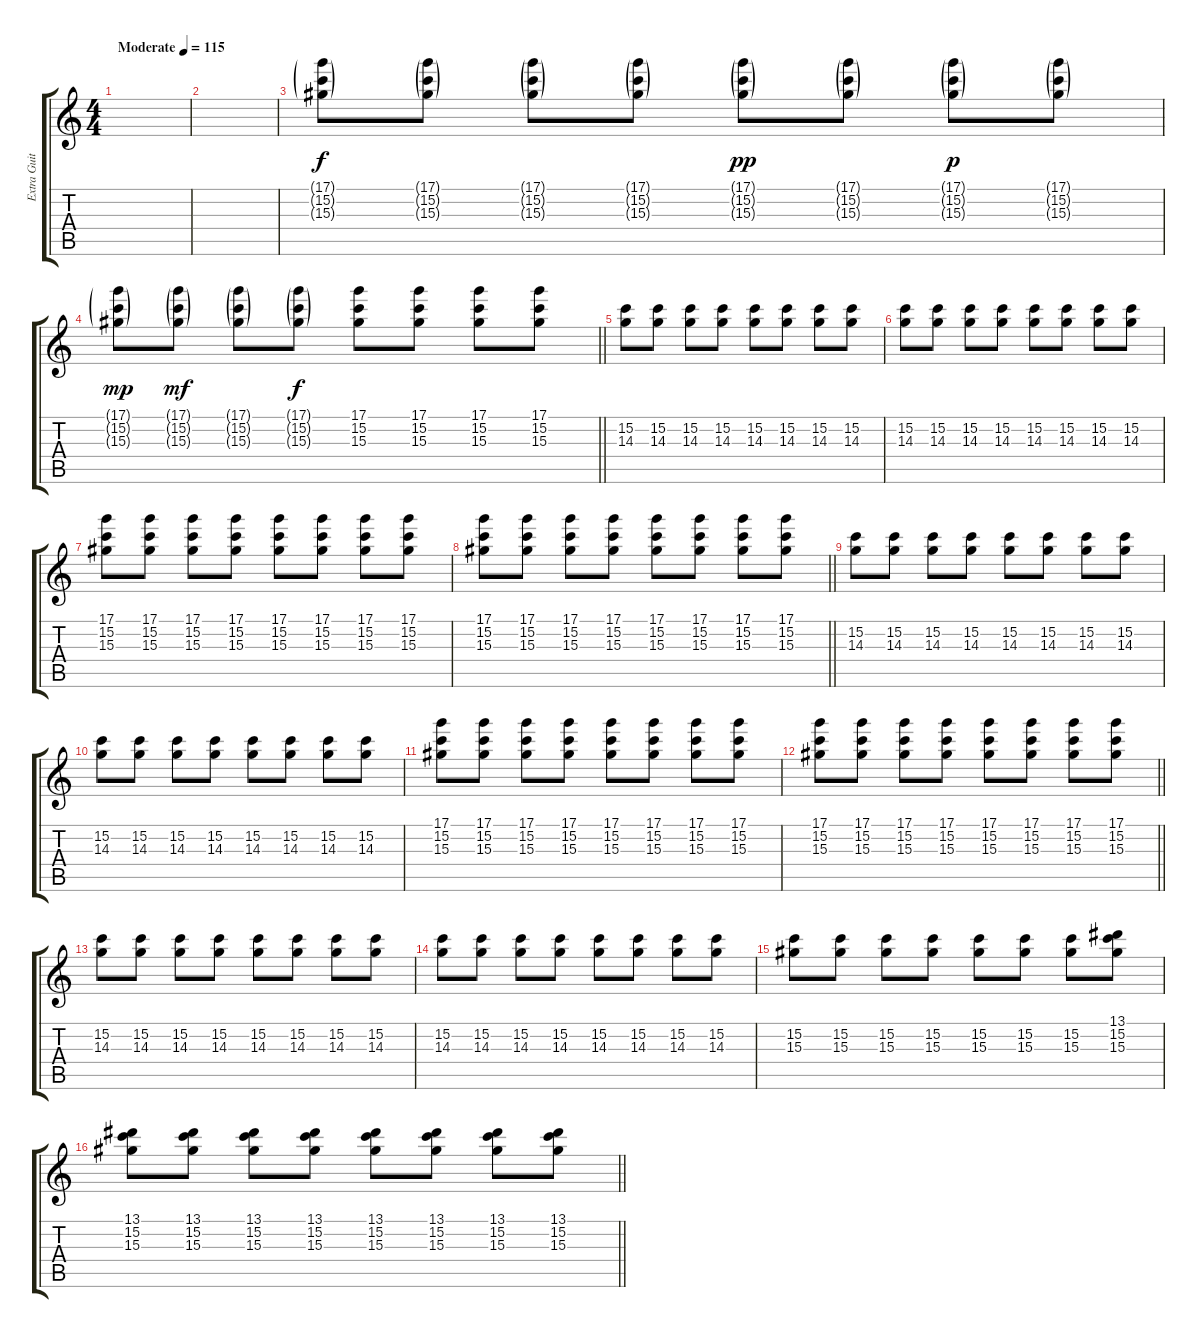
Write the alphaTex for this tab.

\track ("Extra Guitar" "Extra Guit") {instrument overdrivenguitar}
\staff {score tabs}
\tuning (D4 A3 F3 C3 G2 C2) {hide}
\ts (4 4)
\tempo (115 "Moderate")
\clef g2
\ks c
|
|
(17.1{g} 15.2{g} 15.3{g}).8 (17.1{g} 15.2{g} 15.3{g}).8 (17.1{g} 15.2{g} 15.3{g}).8 (17.1{g} 15.2{g} 15.3{g}).8 (17.1{g} 15.2{g} 15.3{g}).8{dy pp} (17.1{g} 15.2{g} 15.3{g}).8 (17.1{g} 15.2{g} 15.3{g}).8{dy p} (17.1{g} 15.2{g} 15.3{g}).8 |
\barLineRight lightlight
(17.1{g} 15.2{g} 15.3{g}).8{dy mp} (17.1{g} 15.2{g} 15.3{g}).8{dy mf} (17.1{g} 15.2{g} 15.3{g}).8 (17.1{g} 15.2{g} 15.3{g}).8{dy f} (17.1 15.2 15.3).8 (17.1 15.2 15.3).8 (17.1 15.2 15.3).8 (17.1 15.2 15.3).8 |
(15.2 14.3).8 (15.2 14.3).8 (15.2 14.3).8 (15.2 14.3).8 (15.2 14.3).8 (15.2 14.3).8 (15.2 14.3).8 (15.2 14.3).8 |
(15.2 14.3).8 (15.2 14.3).8 (15.2 14.3).8 (15.2 14.3).8 (15.2 14.3).8 (15.2 14.3).8 (15.2 14.3).8 (15.2 14.3).8 |
(17.1 15.2 15.3).8 (17.1 15.2 15.3).8 (17.1 15.2 15.3).8 (17.1 15.2 15.3).8 (17.1 15.2 15.3).8 (17.1 15.2 15.3).8 (17.1 15.2 15.3).8 (17.1 15.2 15.3).8 |
\barLineRight lightlight
(17.1 15.2 15.3).8 (17.1 15.2 15.3).8 (17.1 15.2 15.3).8 (17.1 15.2 15.3).8 (17.1 15.2 15.3).8 (17.1 15.2 15.3).8 (17.1 15.2 15.3).8 (17.1 15.2 15.3).8 |
(15.2 14.3).8 (15.2 14.3).8 (15.2 14.3).8 (15.2 14.3).8 (15.2 14.3).8 (15.2 14.3).8 (15.2 14.3).8 (15.2 14.3).8 |
(15.2 14.3).8 (15.2 14.3).8 (15.2 14.3).8 (15.2 14.3).8 (15.2 14.3).8 (15.2 14.3).8 (15.2 14.3).8 (15.2 14.3).8 |
(17.1 15.2 15.3).8 (17.1 15.2 15.3).8 (17.1 15.2 15.3).8 (17.1 15.2 15.3).8 (17.1 15.2 15.3).8 (17.1 15.2 15.3).8 (17.1 15.2 15.3).8 (17.1 15.2 15.3).8 |
\barLineRight lightlight
(17.1 15.2 15.3).8 (17.1 15.2 15.3).8 (17.1 15.2 15.3).8 (17.1 15.2 15.3).8 (17.1 15.2 15.3).8 (17.1 15.2 15.3).8 (17.1 15.2 15.3).8 (17.1 15.2 15.3).8 |
(15.2 14.3).8 (15.2 14.3).8 (15.2 14.3).8 (15.2 14.3).8 (15.2 14.3).8 (15.2 14.3).8 (15.2 14.3).8 (15.2 14.3).8 |
(15.2 14.3).8 (15.2 14.3).8 (15.2 14.3).8 (15.2 14.3).8 (15.2 14.3).8 (15.2 14.3).8 (15.2 14.3).8 (15.2 14.3).8 |
(15.2 15.3).8 (15.2 15.3).8 (15.2 15.3).8 (15.2 15.3).8 (15.2 15.3).8 (15.2 15.3).8 (15.2 15.3).8 (13.1 15.2 15.3).8 |
\barLineRight lightlight
(13.1 15.2 15.3).8 (13.1 15.2 15.3).8 (13.1 15.2 15.3).8 (13.1 15.2 15.3).8 (13.1 15.2 15.3).8 (13.1 15.2 15.3).8 (13.1 15.2 15.3).8 (13.1 15.2 15.3).8
